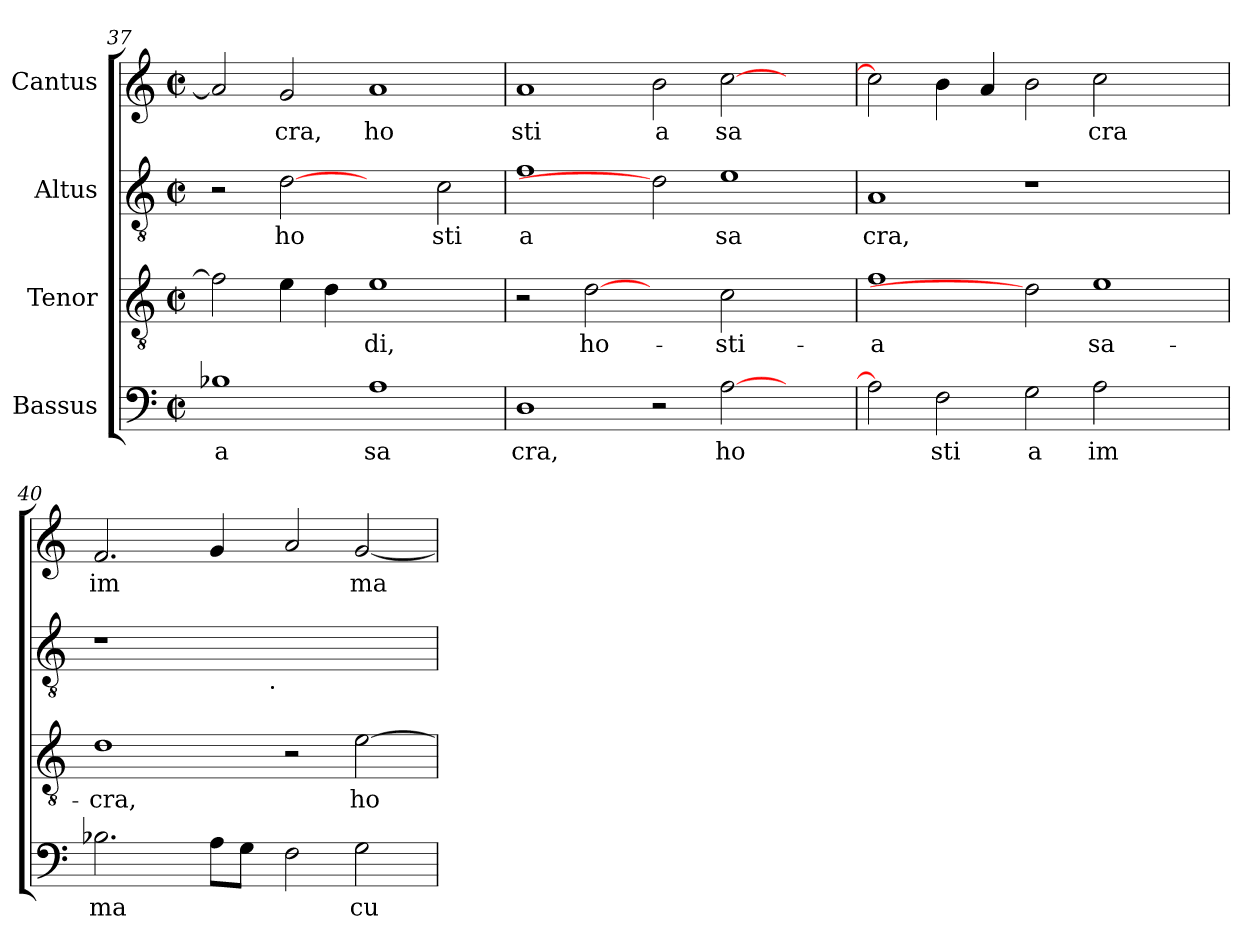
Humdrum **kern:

**kern	**text	**kern	**text	**kern	**text	**kern	**text
*part4	*part4	*part3	*part3	*part2	*part2	*part1	*part1
*staff4	*staff4	*staff3	*staff3	*staff2	*staff2	*staff1	*staff1
*I"Bassus	*	*I"Tenor	*	*I"Altus	*	*I"Cantus	*
*clefF4	*	*clefGv2	*	*clefGv2	*	*clefG2	*
*M2/2	*	*M2/2	*	*M2/2	*	*M2/2	*
*met(c|)	*	*met(c|)	*	*met(c|)	*	*met(c|)	*
=37	=37	=37	=37	=37	=37	=37	=37
!	!LO:LY:b:cj	!	!	!	!	!	!
1B-	a	2f\]	.	2r	.	2a/]	.
!	!	!	!	!	!LO:LY:b:cj	!	!LO:LY:b:cj
.	.	4e\	.	[2d	ho	2g/	cra,
.	.	4d\	.	.	.	.	.
!	!LO:LY:b:cj	!	!LO:LY:b:cj	!	!	!	!LO:LY:b:cj
1A	sa	1e	-di,	2ryy	.	1a	ho
!	!	!	!	!	!LO:LY:b:cj	!	!
.	.	.	.	2c\	sti	.	.
=38	=38	=38	=38	=38	=38	=38	=38
!	!LO:LY:b:cj	!	!	!	!LO:LY:b:cj	!	!LO:LY:b:cj
1D	cra,	2r	.	1f	a	1a	sti
!	!	!	!LO:LY:b:cj	!	!	!	!
.	.	[2d	ho-	.	.	.	.
!	!	!	!	!	!	!	!LO:LY:b:cj
2r	.	2ryy	.	2d]	.	2b\	a
!	!LO:LY:b:cj	!	!LO:LY:b:cj	!	!LO:LY:b:cj	!	!LO:LY:b:cj
[>2A\	ho	2c\	-sti-	1e	sa	[>2cc\	sa
2ryy	.	2ryy	.	.	.	2ryy	.
=39	=39	=39	=39	=39	=39	=39	=39
!	!	!	!LO:LY:b:cj	!	!LO:LY:b:cj	!	!
2A\]	.	1f	-a	1A	cra,	2cc\]	.
!	!LO:LY:b:cj	!	!	!	!	!	!
2F\	sti	.	.	.	.	4b\	.
.	.	.	.	.	.	4a/	.
!	!LO:LY:b:cj	!	!	!	!	!	!
2G\	a	2d]	.	1r	.	2b\	.
!	!LO:LY:b:cj	!	!LO:LY:b:cj	!	!	!	!LO:LY:b:cj
2A\	im	1e	sa-	.	.	2cc\	cra
2ryy	.	.	.	2ryy	.	2ryy	.
=40	=40	=40	=40	=40	=40	=40	=40
!	!LO:LY:b	!	!LO:LY:b:cj	!	!	!	!LO:LY:b
*	*	*	*	*^	*	*	*
2.B-\	ma	1d	-cra,	1r	2ryy	.	2.f/	im
.	.	.	.	.	4ryy	.	.	.
8A\L	.	.	.	.	8ryy	.	4g/	.
8G\J	.	.	.	.	16ryy	.	.	.
.	.	.	.	.	64ryy	.	.	.
!	!	!	!	!	!LO:TX:b:t=.	!	!	!
.	.	.	.	.	1ryy	.	.	.
2F\	.	2r	.	1ryy	.	.	2a/	.
!	!LO:LY:b:cj	!	!LO:LY:b:cj	!	!	!	!	!LO:LY:b
2G\	cu	[>2e\	ho-	.	.	.	[>2g/	ma
.	.	.	.	.	32.ryy	.	.	.
*	*	*	*	*v	*v	*	*	*
=	=	=	=	=	=	=	=
*-	*-	*-	*-	*-	*-	*-	*-
